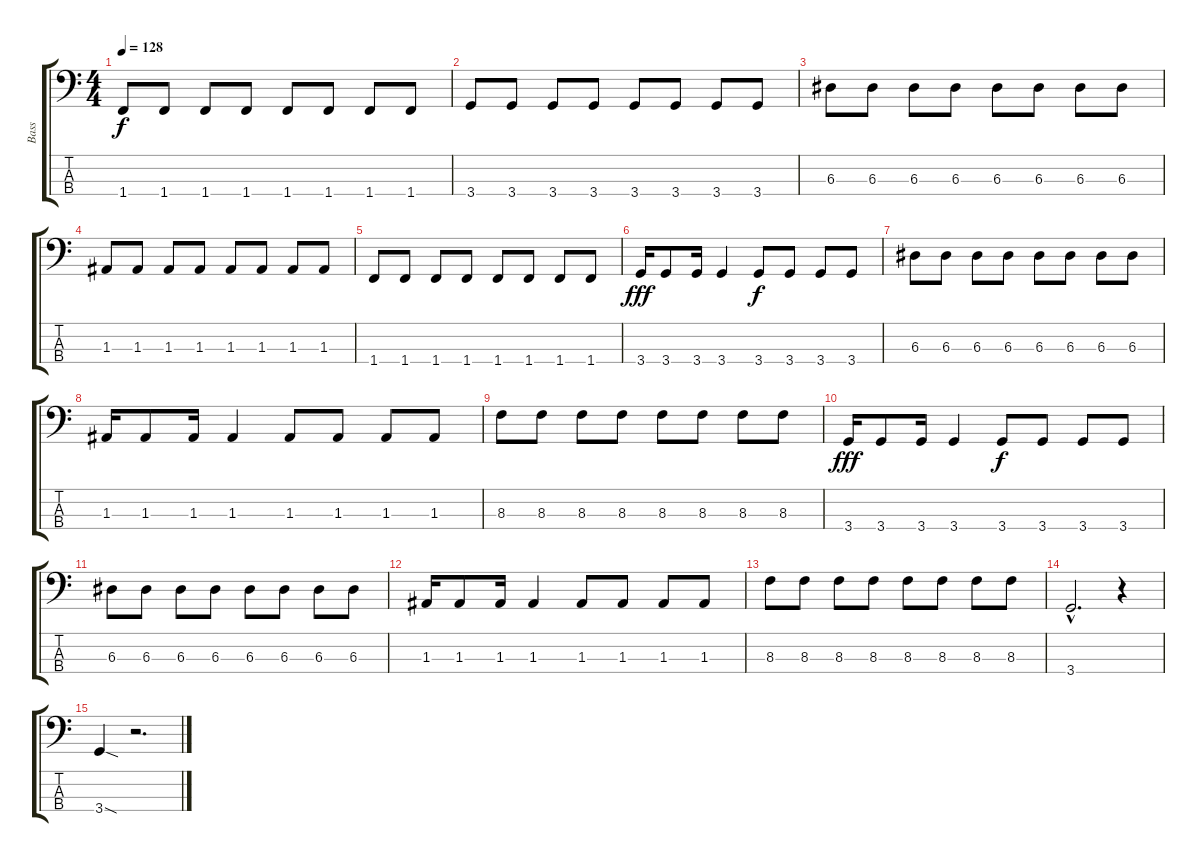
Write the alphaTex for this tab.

\track ("Bass" "Bass") {instrument electricbassfinger}
\staff {score tabs}
\tuning (G2 D2 A1 E1) {hide}
\ts (4 4)
\tempo 128
\clef f4
\ks c
1.4.8{dy f} 1.4.8 1.4.8 1.4.8 1.4.8 1.4.8 1.4.8 1.4.8 |
3.4.8 3.4.8 3.4.8 3.4.8 3.4.8 3.4.8 3.4.8 3.4.8 |
6.3.8 6.3.8 6.3.8 6.3.8 6.3.8 6.3.8 6.3.8 6.3.8 |
1.3.8 1.3.8 1.3.8 1.3.8 1.3.8 1.3.8 1.3.8 1.3.8 |
1.4.8 1.4.8 1.4.8 1.4.8 1.4.8 1.4.8 1.4.8 1.4.8 |
3.4.16{dy fff} 3.4.8 3.4.16 3.4.4 3.4.8{dy f} 3.4.8 3.4.8 3.4.8 |
6.3.8 6.3.8 6.3.8 6.3.8 6.3.8 6.3.8 6.3.8 6.3.8 |
1.3.16 1.3.8 1.3.16 1.3.4 1.3.8 1.3.8 1.3.8 1.3.8 |
8.3.8 8.3.8 8.3.8 8.3.8 8.3.8 8.3.8 8.3.8 8.3.8 |
3.4.16{dy fff} 3.4.8 3.4.16 3.4.4 3.4.8{dy f} 3.4.8 3.4.8 3.4.8 |
6.3.8 6.3.8 6.3.8 6.3.8 6.3.8 6.3.8 6.3.8 6.3.8 |
1.3.16 1.3.8 1.3.16 1.3.4 1.3.8 1.3.8 1.3.8 1.3.8 |
8.3.8 8.3.8 8.3.8 8.3.8 8.3.8 8.3.8 8.3.8 8.3.8 |
3.4{hac}.2{d} r.4 |
3.4{sod}.4 r.2{d}
